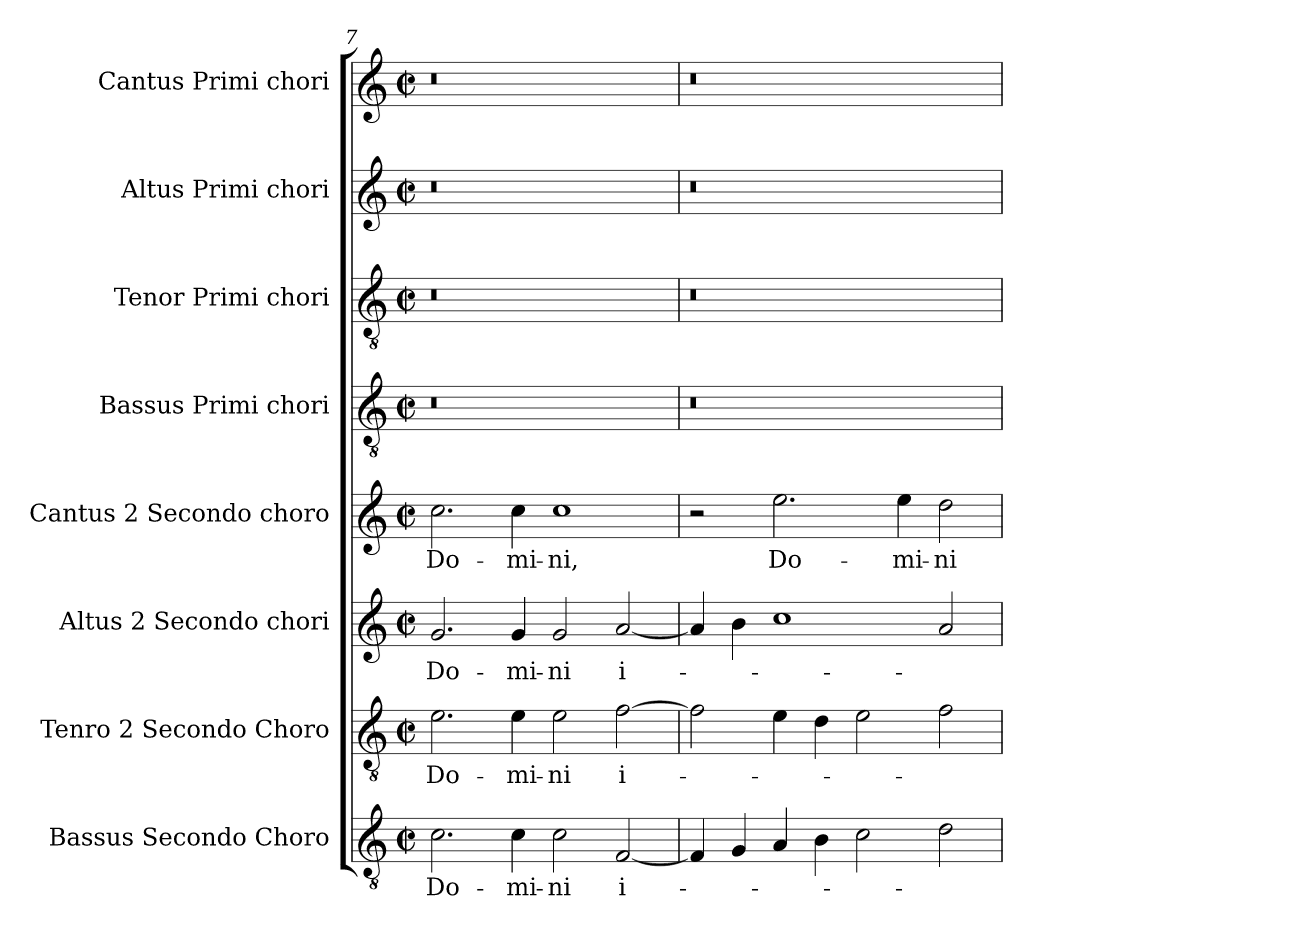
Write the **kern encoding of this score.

**kern	**text	**kern	**text	**kern	**text	**kern	**text	**kern	**kern	**kern	**kern
*part8	*part8	*part7	*part7	*part6	*part6	*part5	*part5	*part4	*part3	*part2	*part1
*staff8	*staff8	*staff7	*staff7	*staff6	*staff6	*staff5	*staff5	*staff4	*staff3	*staff2	*staff1
*I"Bassus  Secondo Choro	*	*I"Tenro 2  Secondo Choro	*	*I"Altus 2  Secondo chori	*	*I"Cantus 2  Secondo choro	*	*I"Bassus  Primi chori	*I"Tenor  Primi chori	*I"Altus  Primi chori	*I"Cantus  Primi chori
*I'Ch	*	*I'Ch	*	*I'Ch	*	*I'Ch	*	*I'Ch	*I'Ch	*I'Ch	*I'Ch
*clefGv2	*	*clefGv2	*	*clefG2	*	*clefG2	*	*clefGv2	*clefGv2	*clefG2	*clefG2
*M2/2	*	*M2/2	*	*M2/2	*	*M2/2	*	*M2/2	*M2/2	*M2/2	*M2/2
*met(c|)	*	*met(c|)	*	*met(c|)	*	*met(c|)	*	*met(c|)	*met(c|)	*met(c|)	*met(c|)
=7	=7	=7	=7	=7	=7	=7	=7	=7	=7	=7	=7
!	!LO:LY:b:cj	!	!LO:LY:b:cj	!	!LO:LY:b:cj	!	!LO:LY:b:cj	!	!	!	!
2.c\	Do-	2.e\	Do-	2.g/	Do-	2.cc\	Do-	0r	0r	0r	0r
!	!LO:LY:b:cj	!	!LO:LY:b:cj	!	!LO:LY:b:cj	!	!LO:LY:b	!	!	!	!
4c\	-mi-	4e\	-mi-	4g/	-mi-	4cc\	-mi-	.	.	.	.
!	!LO:LY:b:cj	!	!LO:LY:b:cj	!	!LO:LY:b:cj	!	!LO:LY:b:rj	!	!	!	!
2c\	-ni	2e\	-ni	2g/	-ni	1cc	-ni,	.	.	.	.
!	!LO:LY:b:cj	!	!LO:LY:b:cj	!	!LO:LY:b:cj	!	!	!	!	!	!
[<2F/	i-	[>2f\	i-	[<2a/	i-	.	.	.	.	.	.
=8	=8	=8	=8	=8	=8	=8	=8	=8	=8	=8	=8
4F/]	.	2f\]	.	4a/]	.	2r	.	0r	0r	0r	0r
4G/	.	.	.	4b\	.	.	.	.	.	.	.
!	!	!	!	!	!	!	!LO:LY:b:cj	!	!	!	!
4A/	.	4e\	.	1cc	.	2.ee\	Do-	.	.	.	.
4B\	.	4d\	.	.	.	.	.	.	.	.	.
2c\	.	2e\	.	.	.	.	.	.	.	.	.
!	!	!	!	!	!	!	!LO:LY:b	!	!	!	!
.	.	.	.	.	.	4ee\	-mi-	.	.	.	.
!	!	!	!	!	!	!	!LO:LY:b:rj	!	!	!	!
2d\	.	2f\	.	2a/	.	2dd\	-ni	.	.	.	.
=	=	=	=	=	=	=	=	=	=	=	=
*-	*-	*-	*-	*-	*-	*-	*-	*-	*-	*-	*-
